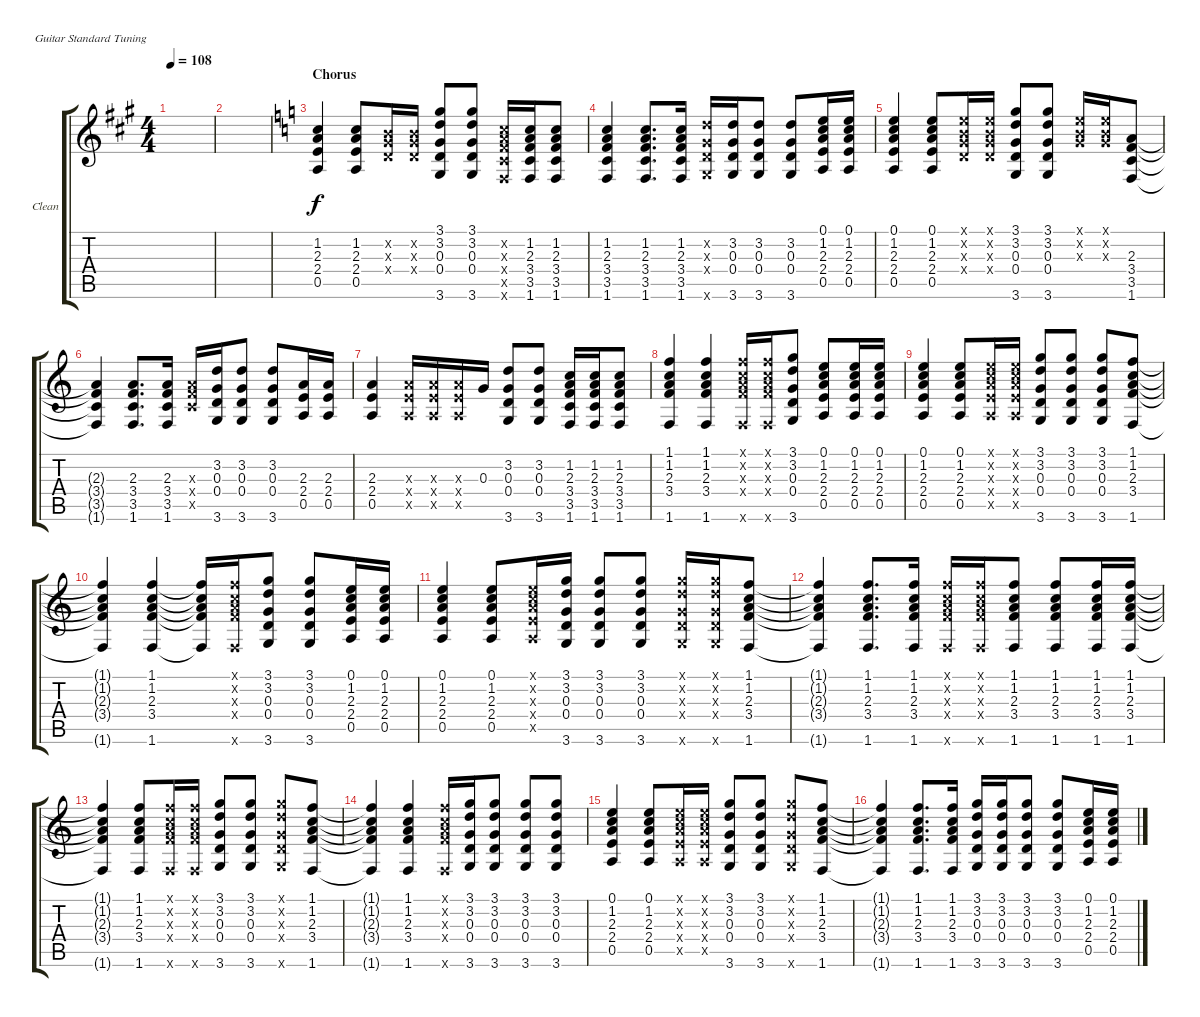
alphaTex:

\defaultSystemsLayout 4
\bracketExtendMode groupsimilarinstruments
\firstSystemTrackNameOrientation horizontal
\otherSystemsTrackNameOrientation horizontal
\track ("Clean (GTR3)" "Clean") {instrument electricguitarclean}
\staff {score tabs}
\tuning (E4 B3 G3 D3 A2 E2)
\ts (4 4)
\tempo 108
\clef g2
\ks a
|
|
\section ("" "Chorus")
\ks c
(1.2 2.3 2.4 0.5).4{dy f} (1.2 2.3 2.4 0.5).8 (0.4{x} 0.3{x} 0.2{x}).16 (0.2{x} 0.3{x} 0.4{x}).16 (3.1 3.2 0.3 0.4 3.6).8 (3.1 3.2 0.3 0.4 3.6).8 (1.6{x} 3.5{x} 3.4{x} 2.3{x} 1.2{x}).16 (1.2 2.3 3.4 3.5 1.6).16 (1.6 3.5 3.4 2.3 1.2).8 |
(1.2 2.3 3.4 3.5 1.6).4 (1.2 2.3 3.4 3.5 1.6).8{d} (1.2 2.3 3.4 3.5 1.6).16 (3.2{x} 0.3{x} 0.4{x} 3.6{x}).16 (3.6 0.4 0.3 3.2).16 (3.6 0.4 0.3 3.2).8 (3.6 0.4 0.3 3.2).8 (0.1 1.2 2.3 2.4 0.5).16 (0.1 1.2 2.3 2.4 0.5).16 |
(0.1 1.2 2.3 2.4 0.5).4 (0.1 1.2 2.3 2.4 0.5).8 (0.1{x} 0.2{x} 0.3{x} 0.4{x}).16 (0.4{x} 0.3{x} 0.2{x} 0.1{x}).16 (3.1 3.2 0.3 0.4 3.6).8 (3.6 0.4 0.3 3.2 3.1).8 (0.1{x} 0.2{x} 0.3{x}).16 (0.3{x} 0.2{x} 0.1{x}).16 (2.3 3.4 3.5 1.6).8 |
(1.6{t} 3.5{t} 3.4{t} 2.3{t}).4 (2.3 3.4 3.5 1.6).8{d} (1.6 3.5 3.4 2.3).16 (2.3{x} 3.4{x} 3.5{x}).16 (3.2 0.3 0.4 3.6).16 (3.2 0.3 0.4 3.6).8 (3.2 0.3 0.4 3.6).8 (0.5 2.4 2.3).16 (2.3 2.4 0.5).16 |
(0.5 2.4 2.3).4 (2.3{x} 2.4{x} 0.5{x}).16 (2.3{x} 2.4{x} 0.5{x}).16 (2.3{x} 2.4{x} 0.5{x}).16 0.3.16 (3.2 0.3 0.4 3.6).8 (3.6 0.4 0.3 3.2).8 (1.2 2.3 3.4 3.5 1.6).16 (1.6 3.5 3.4 2.3 1.2).16 (1.2 2.3 3.4 3.5 1.6).8 |
(1.6 3.4 2.3 1.2 1.1).4 (1.6 3.4 2.3 1.2 1.1).4 (1.6{x} 3.4{x} 2.3{x} 1.2{x} 1.1{x}).16 (1.6{x} 3.4{x} 2.3{x} 1.2{x} 1.1{x}).16 (3.6 0.4 0.3 3.2 3.1).8 (0.5 2.4 2.3 1.2 0.1).8 (0.5 2.4 2.3 1.2 0.1).16 (0.5 2.4 2.3 1.2 0.1).16 |
(0.5 2.4 2.3 1.2 0.1).4 (0.5 2.4 2.3 1.2 0.1).8 (0.5{x} 2.4{x} 2.3{x} 1.2{x} 0.1{x}).16 (0.5{x} 2.4{x} 2.3{x} 1.2{x} 0.1{x}).16 (3.6 0.4 0.3 3.2 3.1).8 (3.6 0.4 0.3 3.2 3.1).8 (3.6 0.4 0.3 3.2 3.1).8 (1.6 3.4 2.3 1.2 1.1).8 |
(1.6{t} 3.4{t} 2.3{t} 1.2{t} 1.1{t}).4 (1.6 3.4 2.3 1.2 1.1).4 (1.6{t} 3.4{t} 2.3{t} 1.2{t} 1.1{t}).16 (1.6{x} 3.4{x} 2.3{x} 1.2{x} 1.1{x}).16 (3.6 0.4 0.3 3.2 3.1).8 (3.6 0.4 0.3 3.2 3.1).8 (0.5 2.4 2.3 1.2 0.1).16 (0.5 2.4 2.3 1.2 0.1).16 |
(0.5 2.4 2.3 1.2 0.1).4 (0.5 2.4 2.3 1.2 0.1).8 (0.5{x} 2.4{x} 2.3{x} 1.2{x} 0.1{x}).16 (3.6 0.4 0.3 3.2 3.1).16 (3.6 0.4 0.3 3.2 3.1).8 (3.6 0.4 0.3 3.2 3.1).8 (3.6{x} 0.4{x} 0.3{x} 3.2{x} 3.1{x}).16 (3.6{x} 0.4{x} 0.3{x} 3.2{x} 3.1{x}).16 (1.6 3.4 2.3 1.2 1.1).8 |
(1.6{t} 3.4{t} 2.3{t} 1.2{t} 1.1{t}).4 (1.6 3.4 2.3 1.2 1.1).8{d} (1.6 3.4 2.3 1.2 1.1).16 (1.6{x} 3.4{x} 2.3{x} 1.2{x} 1.1{x}).16 (1.6{x} 3.4{x} 2.3{x} 1.2{x} 1.1{x}).16 (1.6 3.4 2.3 1.2 1.1).8 (1.6 3.4 2.3 1.2 1.1).8 (1.6 3.4 2.3 1.2 1.1).16 (1.6 3.4 2.3 1.2 1.1).16 |
(1.6{t} 3.4{t} 2.3{t} 1.2{t} 1.1{t}).4 (1.6 3.4 2.3 1.2 1.1).8 (1.6{x} 3.4{x} 2.3{x} 1.2{x} 1.1{x}).16 (1.6{x} 3.4{x} 2.3{x} 1.2{x} 1.1{x}).16 (3.6 0.4 0.3 3.2 3.1).8 (3.6 0.4 0.3 3.2 3.1).8 (3.6{x} 0.4{x} 0.3{x} 3.2{x} 3.1{x}).8 (1.6 3.4 2.3 1.2 1.1).8 |
(1.6{t} 3.4{t} 2.3{t} 1.2{t} 1.1{t}).4 (1.6 3.4 2.3 1.2 1.1).4 (1.6{x} 3.4{x} 2.3{x} 1.2{x} 1.1{x}).16 (3.6 0.4 0.3 3.2 3.1).16 (3.6 0.4 0.3 3.2 3.1).8 (3.6 0.4 0.3 3.2 3.1).8 (3.6 0.4 0.3 3.2 3.1).8 |
(0.5 2.4 2.3 1.2 0.1).4 (0.5 2.4 2.3 1.2 0.1).8 (0.5{x} 2.4{x} 2.3{x} 1.2{x} 0.1{x}).16 (0.5{x} 2.4{x} 2.3{x} 1.2{x} 0.1{x}).16 (3.6 0.4 0.3 3.2 3.1).8 (3.6 0.4 0.3 3.2 3.1).8 (3.6{x} 0.4{x} 0.3{x} 3.2{x} 3.1{x}).8 (1.6 3.4 2.3 1.2 1.1).8 |
(1.6{t} 3.4{t} 2.3{t} 1.2{t} 1.1{t}).4 (1.6 3.4 2.3 1.2 1.1).8{d} (1.6 3.4 2.3 1.2 1.1).16 (3.6 0.4 0.3 3.2 3.1).16 (3.6 0.4 0.3 3.2 3.1).16 (3.6 0.4 0.3 3.2 3.1).8 (3.6 0.4 0.3 3.2 3.1).8 (0.5 2.4 2.3 1.2 0.1).16 (0.5 2.4 2.3 1.2 0.1).16
